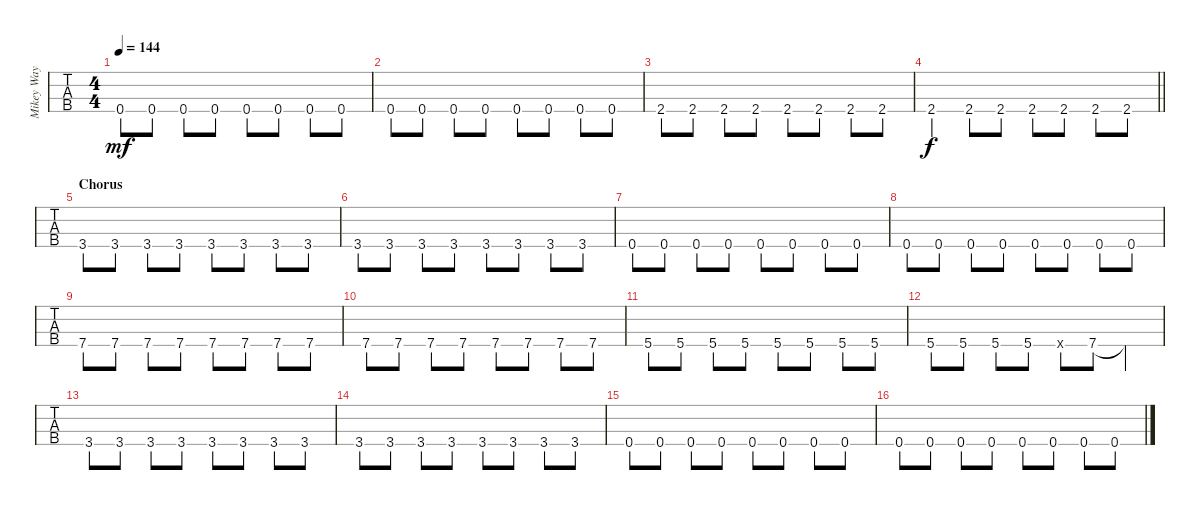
\track ("Mikey Way" "Mikey Way") {instrument electricbassfinger}
\staff {tabs}
\tuning (G2 D2 A1 E1) {hide}
\ts (4 4)
\tempo 144
\clef f4
\ks c
0.4.8{dy mf} 0.4.8 0.4.8 0.4.8 0.4.8 0.4.8 0.4.8 0.4.8 |
0.4.8 0.4.8 0.4.8 0.4.8 0.4.8 0.4.8 0.4.8 0.4.8 |
2.4.8 2.4.8 2.4.8 2.4.8 2.4.8 2.4.8 2.4.8 2.4.8 |
\barLineRight lightlight
2.4.4{dy f} 2.4.8 2.4.8 2.4.8 2.4.8 2.4.8 2.4.8 |
\section ("" "Chorus")
3.4.8 3.4.8 3.4.8 3.4.8 3.4.8 3.4.8 3.4.8 3.4.8 |
3.4.8 3.4.8 3.4.8 3.4.8 3.4.8 3.4.8 3.4.8 3.4.8 |
0.4.8 0.4.8 0.4.8 0.4.8 0.4.8 0.4.8 0.4.8 0.4.8 |
0.4.8 0.4.8 0.4.8 0.4.8 0.4.8 0.4.8 0.4.8 0.4.8 |
7.4.8 7.4.8 7.4.8 7.4.8 7.4.8 7.4.8 7.4.8 7.4.8 |
7.4.8 7.4.8 7.4.8 7.4.8 7.4.8 7.4.8 7.4.8 7.4.8 |
5.4.8 5.4.8 5.4.8 5.4.8 5.4.8 5.4.8 5.4.8 5.4.8 |
5.4.8 5.4.8 5.4.8 5.4.8 5.4{x}.8 7.4.8 7.4{t}.4 |
3.4.8 3.4.8 3.4.8 3.4.8 3.4.8 3.4.8 3.4.8 3.4.8 |
3.4.8 3.4.8 3.4.8 3.4.8 3.4.8 3.4.8 3.4.8 3.4.8 |
0.4.8 0.4.8 0.4.8 0.4.8 0.4.8 0.4.8 0.4.8 0.4.8 |
0.4.8 0.4.8 0.4.8 0.4.8 0.4.8 0.4.8 0.4.8 0.4.8
